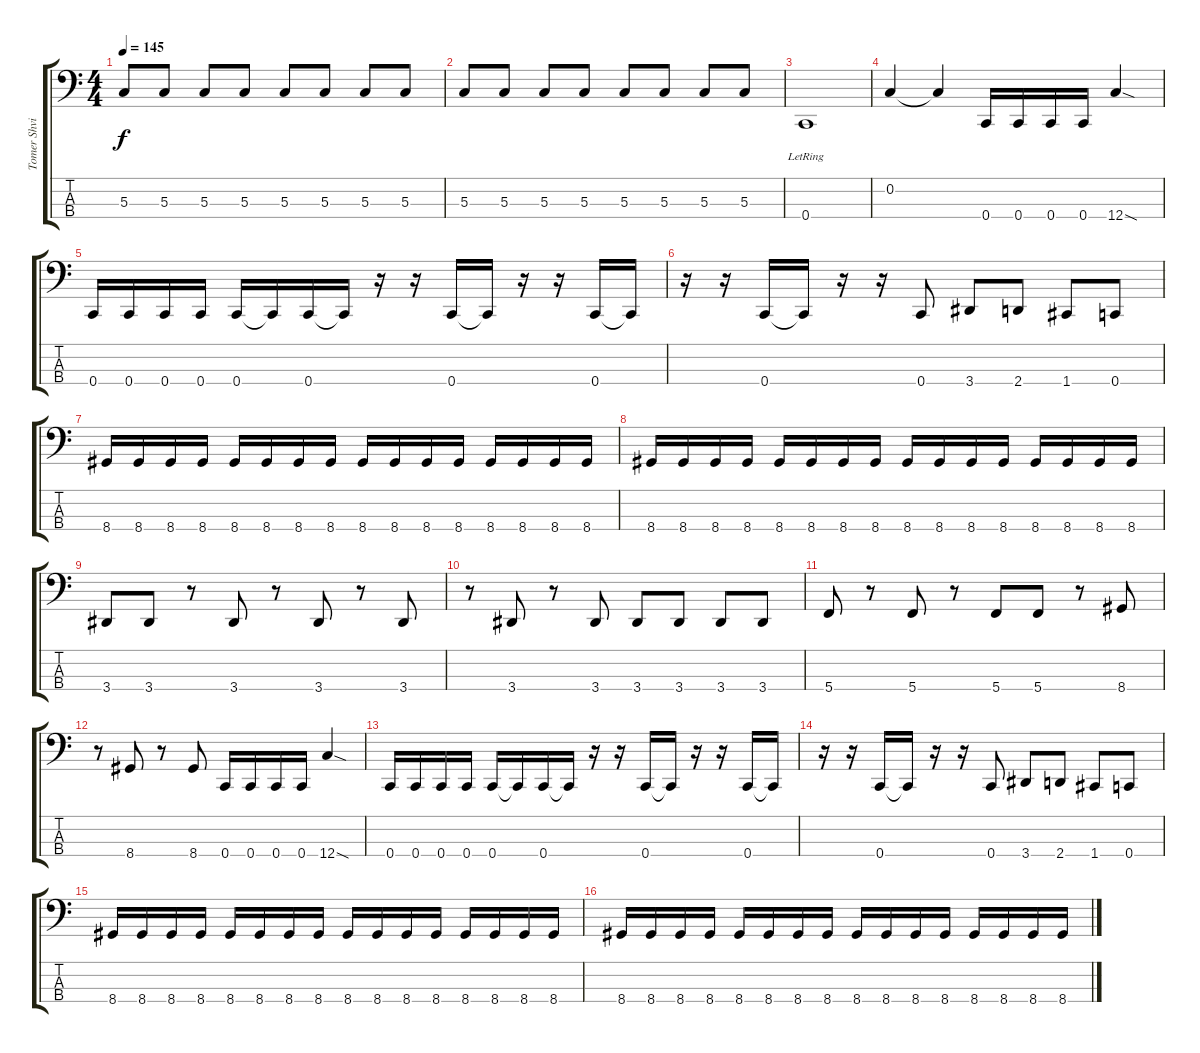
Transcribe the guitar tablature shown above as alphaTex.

\track ("Tomer Shvili" "Tomer Shvi") {instrument electricbasspick}
\staff {score tabs}
\tuning (F2 C2 G1 C1) {hide}
\ts (4 4)
\tempo 145
\clef f4
\ks c
5.3.8{dy f} 5.3.8 5.3.8 5.3.8 5.3.8 5.3.8 5.3.8 5.3.8 |
5.3.8 5.3.8 5.3.8 5.3.8 5.3.8 5.3.8 5.3.8 5.3.8 |
0.4{lr}.1 |
0.2.4 0.2{t}.4 0.4.16 0.4.16 0.4.16 0.4.16 12.4{sod}.4 |
0.4.16 0.4.16 0.4.16 0.4.16 0.4.16 0.4{t}.16 0.4.16 0.4{t}.16 r.16 r.16 0.4.16 0.4{t}.16 r.16 r.16 0.4.16 0.4{t}.16 |
r.16 r.16 0.4.16 0.4{t}.16 r.16 r.16 0.4.8 3.4.8 2.4.8 1.4.8 0.4.8 |
8.4.16 8.4.16 8.4.16 8.4.16 8.4.16 8.4.16 8.4.16 8.4.16 8.4.16 8.4.16 8.4.16 8.4.16 8.4.16 8.4.16 8.4.16 8.4.16 |
8.4.16 8.4.16 8.4.16 8.4.16 8.4.16 8.4.16 8.4.16 8.4.16 8.4.16 8.4.16 8.4.16 8.4.16 8.4.16 8.4.16 8.4.16 8.4.16 |
3.4.8 3.4.8 r.8 3.4.8 r.8 3.4.8 r.8 3.4.8 |
r.8 3.4.8 r.8 3.4.8 3.4.8 3.4.8 3.4.8 3.4.8 |
5.4.8 r.8 5.4.8 r.8 5.4.8 5.4.8 r.8 8.4.8 |
r.8 8.4.8 r.8 8.4.8 0.4.16 0.4.16 0.4.16 0.4.16 12.4{sod}.4 |
0.4.16 0.4.16 0.4.16 0.4.16 0.4.16 0.4{t}.16 0.4.16 0.4{t}.16 r.16 r.16 0.4.16 0.4{t}.16 r.16 r.16 0.4.16 0.4{t}.16 |
r.16 r.16 0.4.16 0.4{t}.16 r.16 r.16 0.4.8 3.4.8 2.4.8 1.4.8 0.4.8 |
8.4.16 8.4.16 8.4.16 8.4.16 8.4.16 8.4.16 8.4.16 8.4.16 8.4.16 8.4.16 8.4.16 8.4.16 8.4.16 8.4.16 8.4.16 8.4.16 |
8.4.16 8.4.16 8.4.16 8.4.16 8.4.16 8.4.16 8.4.16 8.4.16 8.4.16 8.4.16 8.4.16 8.4.16 8.4.16 8.4.16 8.4.16 8.4.16
